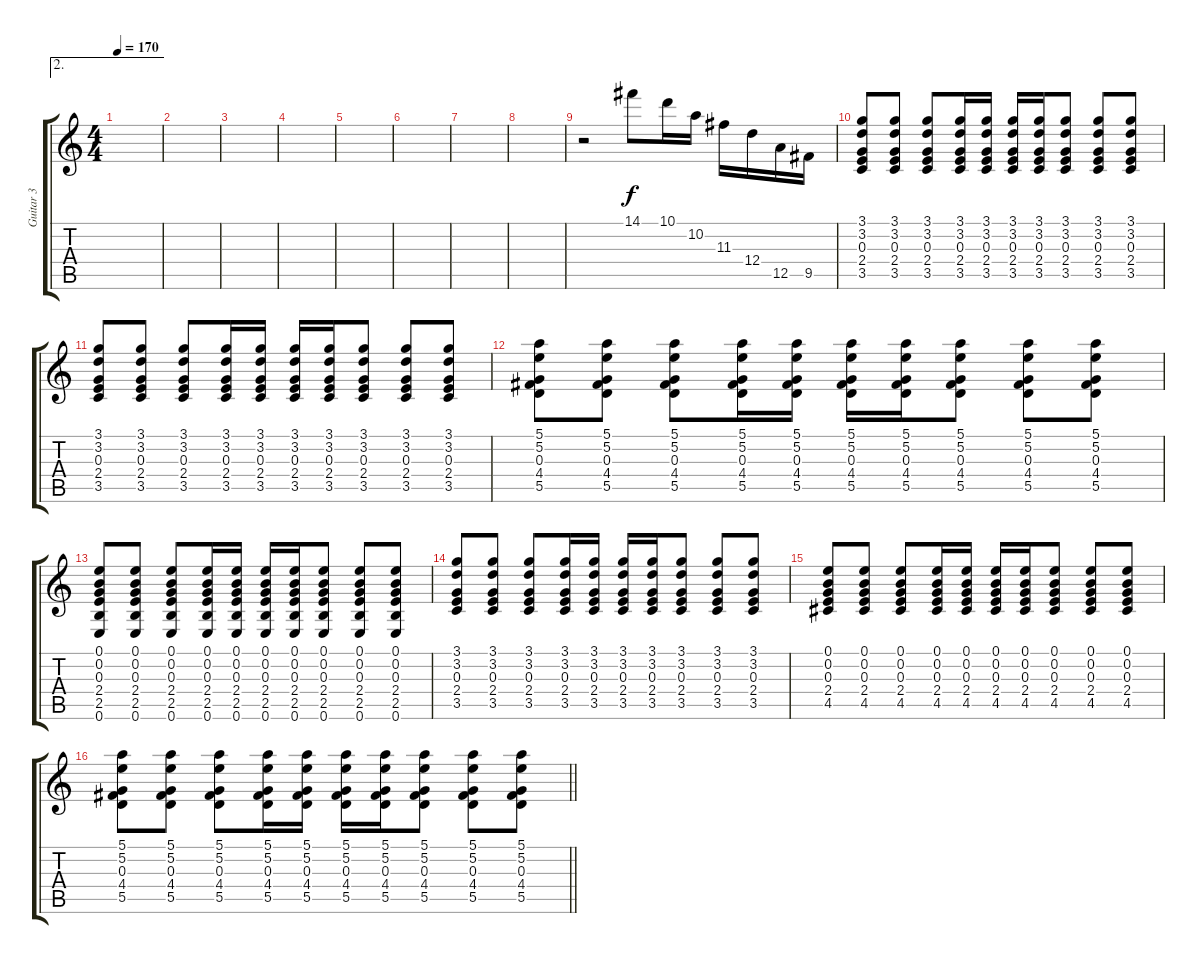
\track ("Guitar 3" "Guitar 3") {instrument distortionguitar}
\staff {score tabs}
\tuning (E4 B3 G3 D3 A2 E2) {hide}
\ae 2
\ts (4 4)
\tempo 170
\clef g2
\ks c
|
|
|
|
|
|
|
|
r.2{instrument distortionguitar} 14.1.8 10.1.16 10.2.16 11.3.16 12.4.16 12.5.16 9.5.16 |
(3.1 3.2 0.3 2.4 3.5).8{volume 7 instrument acousticguitarsteel} (3.1 3.2 0.3 2.4 3.5).8 (3.1 3.2 0.3 2.4 3.5).8 (3.1 3.2 0.3 2.4 3.5).16 (3.1 3.2 0.3 2.4 3.5).16 (3.1 3.2 0.3 2.4 3.5).16 (3.1 3.2 0.3 2.4 3.5).16 (3.1 3.2 0.3 2.4 3.5).8 (3.1 3.2 0.3 2.4 3.5).8 (3.1 3.2 0.3 2.4 3.5).8 |
(3.1 3.2 0.3 2.4 3.5).8 (3.1 3.2 0.3 2.4 3.5).8 (3.1 3.2 0.3 2.4 3.5).8 (3.1 3.2 0.3 2.4 3.5).16 (3.1 3.2 0.3 2.4 3.5).16 (3.1 3.2 0.3 2.4 3.5).16 (3.1 3.2 0.3 2.4 3.5).16 (3.1 3.2 0.3 2.4 3.5).8 (3.1 3.2 0.3 2.4 3.5).8 (3.1 3.2 0.3 2.4 3.5).8 |
(5.1 5.2 0.3 4.4 5.5).8 (5.1 5.2 0.3 4.4 5.5).8 (5.1 5.2 0.3 4.4 5.5).8 (5.1 5.2 0.3 4.4 5.5).16 (5.1 5.2 0.3 4.4 5.5).16 (5.1 5.2 0.3 4.4 5.5).16 (5.1 5.2 0.3 4.4 5.5).16 (5.1 5.2 0.3 4.4 5.5).8 (5.1 5.2 0.3 4.4 5.5).8 (5.1 5.2 0.3 4.4 5.5).8 |
(0.1 0.2 0.3 2.4 2.5 0.6).8 (0.1 0.2 0.3 2.4 2.5 0.6).8 (0.1 0.2 0.3 2.4 2.5 0.6).8 (0.1 0.2 0.3 2.4 2.5 0.6).16 (0.1 0.2 0.3 2.4 2.5 0.6).16 (0.1 0.2 0.3 2.4 2.5 0.6).16 (0.1 0.2 0.3 2.4 2.5 0.6).16 (0.1 0.2 0.3 2.4 2.5 0.6).8 (0.1 0.2 0.3 2.4 2.5 0.6).8 (0.1 0.2 0.3 2.4 2.5 0.6).8 |
(3.1 3.2 0.3 2.4 3.5).8 (3.1 3.2 0.3 2.4 3.5).8 (3.1 3.2 0.3 2.4 3.5).8 (3.1 3.2 0.3 2.4 3.5).16 (3.1 3.2 0.3 2.4 3.5).16 (3.1 3.2 0.3 2.4 3.5).16 (3.1 3.2 0.3 2.4 3.5).16 (3.1 3.2 0.3 2.4 3.5).8 (3.1 3.2 0.3 2.4 3.5).8 (3.1 3.2 0.3 2.4 3.5).8 |
(0.1 0.2 0.3 2.4 4.5).8 (0.1 0.2 0.3 2.4 4.5).8 (0.1 0.2 0.3 2.4 4.5).8 (0.1 0.2 0.3 2.4 4.5).16 (0.1 0.2 0.3 2.4 4.5).16 (0.1 0.2 0.3 2.4 4.5).16 (0.1 0.2 0.3 2.4 4.5).16 (0.1 0.2 0.3 2.4 4.5).8 (0.1 0.2 0.3 2.4 4.5).8 (0.1 0.2 0.3 2.4 4.5).8 |
\barLineRight lightlight
(5.1 5.2 0.3 4.4 5.5).8 (5.1 5.2 0.3 4.4 5.5).8 (5.1 5.2 0.3 4.4 5.5).8 (5.1 5.2 0.3 4.4 5.5).16 (5.1 5.2 0.3 4.4 5.5).16 (5.1 5.2 0.3 4.4 5.5).16 (5.1 5.2 0.3 4.4 5.5).16 (5.1 5.2 0.3 4.4 5.5).8 (5.1 5.2 0.3 4.4 5.5).8 (5.1 5.2 0.3 4.4 5.5).8
